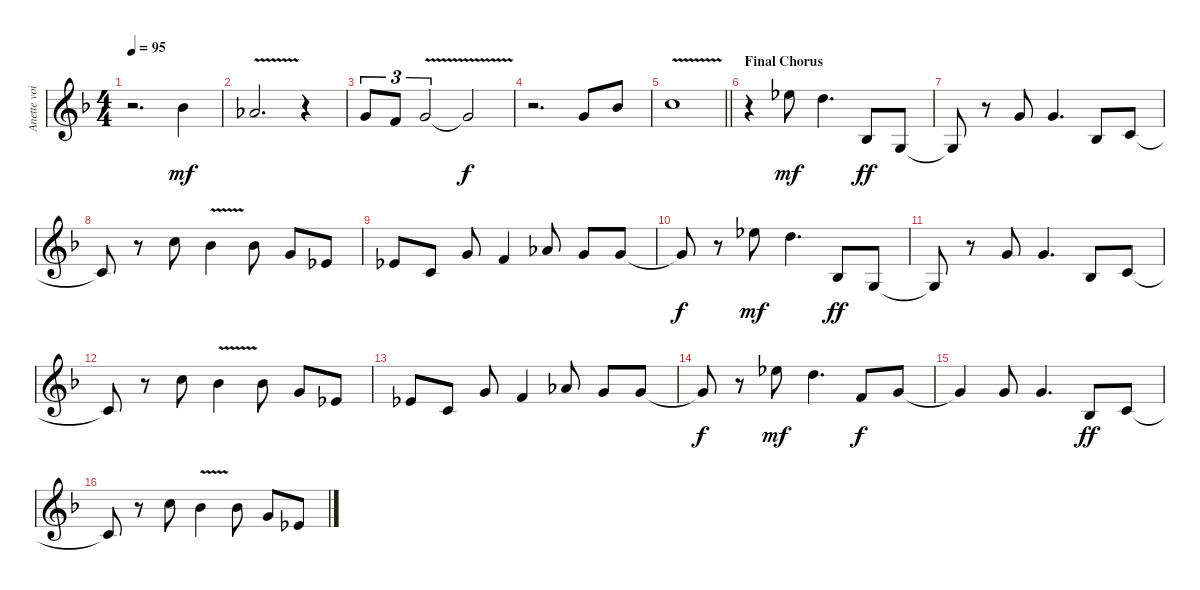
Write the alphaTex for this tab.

\track ("Anette voice" "Anette voi") {instrument flute}
\staff {score}
\tuning (E4 B3 G3 D3 A2 E2 B1) {hide}
\ts (4 4)
\tempo 95
\clef g2
\ks f
r.2{d dy mf} 6.1.4 |
4.1{v}.2{d} r.4 |
3.1.8{tu (3 2)} 1.1.8{tu (3 2)} 3.1{v}.2{tu (3 2)} 3.1{t}.2{dy f} |
r.2{d} 3.1.8 6.1.8 |
\barLineRight lightlight
8.1{v}.1 |
\section ("" "Final Chorus")
r.4 11.1.8{dy mf} 10.1.4{d} 3.3.8{dy ff} 0.3.8 |
0.3{t}.8 r.8 3.1.8 3.1.4{d} 3.3.8 1.2.8 |
1.2{t}.8 r.8 8.1.8 6.1{v}.4 6.1.8 3.1.8 4.2.8 |
4.2.8 1.2.8 3.1.8 1.1.4 4.1.8 3.1.8 3.1.8 |
3.1{t}.8{dy f} r.8 11.1.8{dy mf} 10.1.4{d} 3.3.8{dy ff} 0.3.8 |
0.3{t}.8 r.8 3.1.8 3.1.4{d} 3.3.8 1.2.8 |
1.2{t}.8 r.8 8.1.8 6.1{v}.4 6.1.8 3.1.8 4.2.8 |
4.2.8 1.2.8 3.1.8 1.1.4 4.1.8 3.1.8 3.1.8 |
3.1{t}.8{dy f} r.8 11.1.8{dy mf} 10.1.4{d} 1.1.8{dy f} 3.1.8 |
3.1{t}.4 3.1.8 3.1.4{d} 3.3.8{dy ff} 1.2.8 |
1.2{t}.8 r.8 8.1.8 6.1{v}.4 6.1.8 3.1.8 4.2.8
